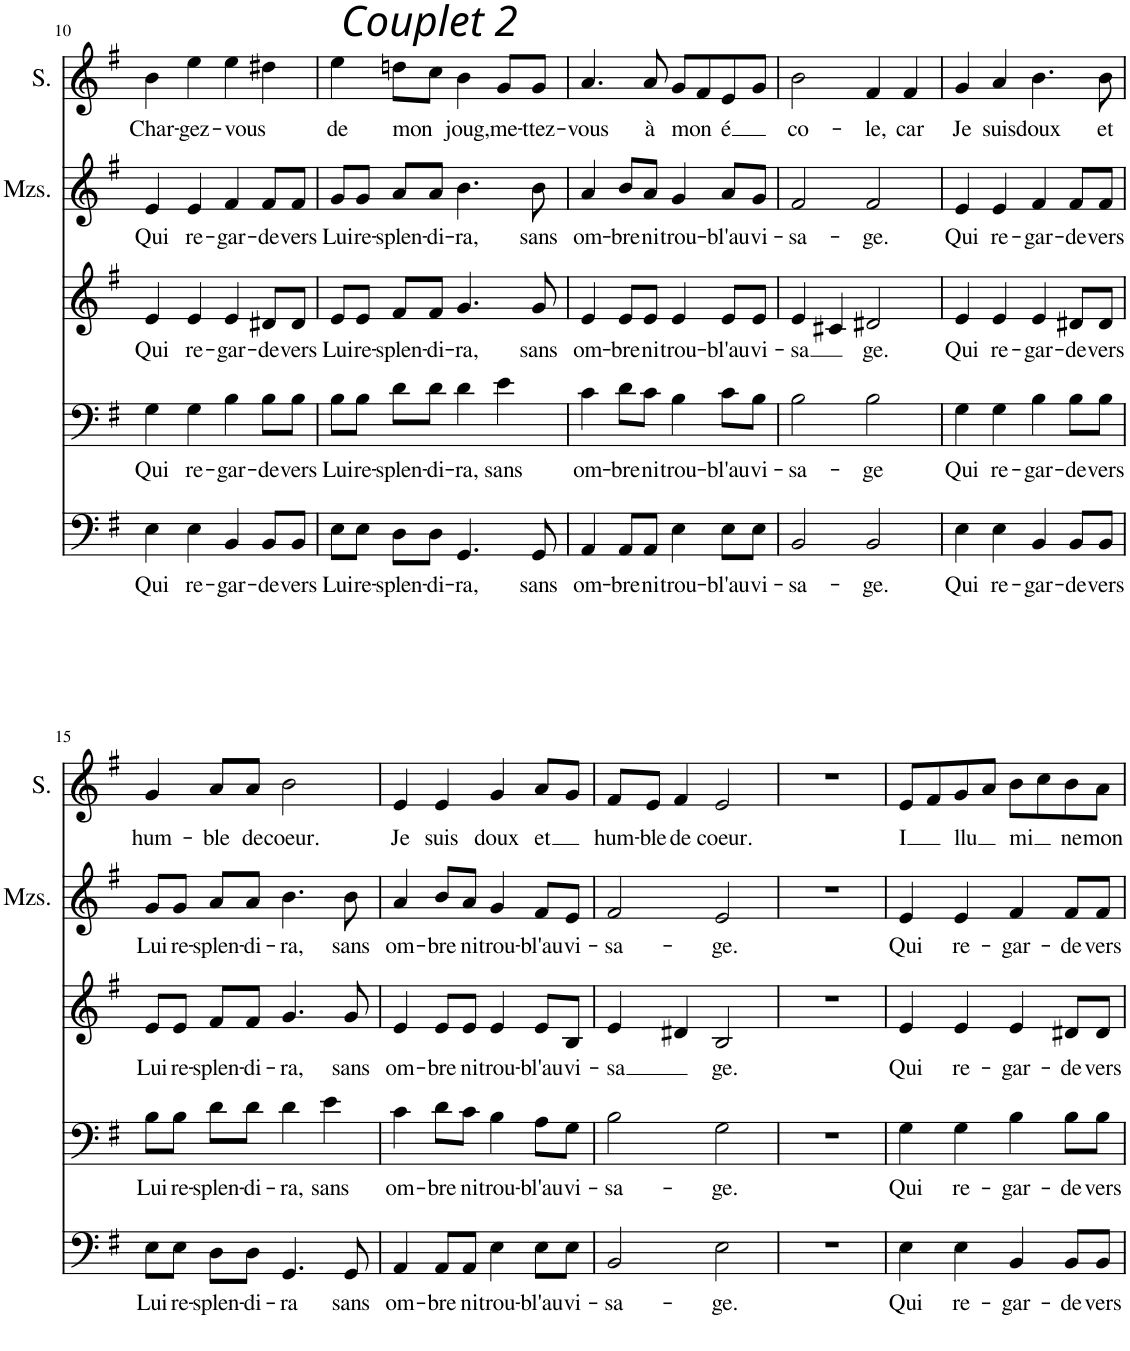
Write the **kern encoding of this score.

**kern	**text	**kern	**text	**kern	**text	**kern	**text	**kern	**text
*part5	*part5	*part4	*part4	*part3	*part3	*part2	*part2	*part1	*part1
*staff5	*staff5	*staff4	*staff4	*staff3	*staff3	*staff2	*staff2	*staff1	*staff1
*I"Basse	*	*I"Ténor	*	*I"Alto	*	*I"Mezzo-soprano	*	*I"Soprano	*
*	*	*	*	*	*	*I'Mzs.	*	*I'S.	*
!!LO:PB:g=z
*clefF4	*	*clefF4	*	*clefG2	*	*clefG2	*	*clefG2	*
*k[f#]	*	*k[f#]	*	*k[f#]	*	*k[f#]	*	*k[f#]	*
*M4/4	*	*M4/4	*	*M4/4	*	*M4/4	*	*M4/4	*
=10	=10	=10	=10	=10	=10	=10	=10	=10	=10
!	!LO:LY:b	!	!LO:LY:b	!	!LO:LY:b	!	!LO:LY:b	!	!LO:LY:b
4E\	Qui	4G\	Qui	4e/	Qui	4e/	Qui	4b\	Char-
!	!LO:LY:b	!	!LO:LY:b	!	!LO:LY:b	!	!LO:LY:b	!	!LO:LY:b
4E\	re-	4G\	re-	4e/	re-	4e/	re-	4ee\	-gez-
!	!LO:LY:b	!	!LO:LY:b	!	!LO:LY:b	!	!LO:LY:b	!	!LO:LY:b
4BB/	-gar-	4B\	-gar-	4e/	-gar-	4f#/	-gar-	4ee\	-vous
!	!LO:LY:b	!	!LO:LY:b	!	!LO:LY:b	!	!LO:LY:b	!	!
8BB/L	-de	8B\L	-de	8d#X/L	-de	8f#/L	-de	4dd#X\	.
!	!LO:LY:b	!	!LO:LY:b	!	!LO:LY:b	!	!LO:LY:b	!	!
8BB/J	vers	8B\J	vers	8d#/J	vers	8f#/J	vers	.	.
=11	=11	=11	=11	=11	=11	=11	=11	=11	=11
!	!LO:LY:b	!	!LO:LY:b	!	!LO:LY:b	!	!LO:LY:b	!	!LO:LY:b
8E\L	Lui	8B\L	Lui	8e/L	Lui	8g/L	Lui	4ee\	de
!	!LO:LY:b	!	!LO:LY:b	!	!LO:LY:b	!	!LO:LY:b	!	!
8E\J	re-	8B\J	re-	8e/J	re-	8g/J	re-	.	.
!	!	!	!	!	!	!	!	!LO:TX:a:i:t=Couplet 2	!
!	!LO:LY:b	!	!LO:LY:b	!	!LO:LY:b	!	!LO:LY:b	!	!LO:LY:b
8D\L	-splen-	8d\L	-splen-	8f#/L	-splen-	8a/L	-splen-	8ddn\L	mon
!	!LO:LY:b	!	!LO:LY:b	!	!LO:LY:b	!	!LO:LY:b	!	!
8D\J	-di-	8d\J	-di-	8f#/J	-di-	8a/J	-di-	8cc\J	.
!	!LO:LY:b	!	!LO:LY:b	!	!LO:LY:b	!	!LO:LY:b	!	!LO:LY:b
4.GG/	-ra,	4d\	-ra,	4.g/	-ra,	4.b\	-ra,	4b\	joug,
!	!	!	!LO:LY:b	!	!	!	!	!	!LO:LY:b
.	.	4e\	sans	.	.	.	.	8g/L	me-
!	!LO:LY:b	!	!	!	!LO:LY:b	!	!LO:LY:b	!	!LO:LY:b
8GG/	sans	.	.	8g/	sans	8b\	sans	8g/J	-ttez-
=12	=12	=12	=12	=12	=12	=12	=12	=12	=12
!	!LO:LY:b	!	!LO:LY:b	!	!LO:LY:b	!	!LO:LY:b	!	!LO:LY:b
4AA/	om-	4c\	om-	4e/	om-	4a/	om-	4.a/	-vous
!	!LO:LY:b	!	!LO:LY:b	!	!LO:LY:b	!	!LO:LY:b	!	!
8AA/L	-bre	8d\L	-bre	8e/L	-bre	8b/L	-bre	.	.
!	!LO:LY:b	!	!LO:LY:b	!	!LO:LY:b	!	!LO:LY:b	!	!LO:LY:b
8AA/J	ni	8c\J	ni	8e/J	ni	8a/J	ni	8a/	à
!	!LO:LY:b	!	!LO:LY:b	!	!LO:LY:b	!	!LO:LY:b	!	!LO:LY:b
4E\	trou-	4B\	trou-	4e/	trou-	4g/	trou-	8g/L	mon
.	.	.	.	.	.	.	.	8f#/	.
!	!LO:LY:b	!	!LO:LY:b	!	!LO:LY:b	!	!LO:LY:b	!	!LO:LY:b
8E\L	-bl'au	8c\L	-bl'au	8e/L	-bl'au	8a/L	-bl'au	8e/	é
!	!LO:LY:b	!	!LO:LY:b	!	!LO:LY:b	!	!LO:LY:b	!	!
8E\J	vi-	8B\J	vi-	8e/J	vi-	8g/J	vi-	8g/J	.
=13	=13	=13	=13	=13	=13	=13	=13	=13	=13
!	!LO:LY:b	!	!LO:LY:b	!	!LO:LY:b	!	!LO:LY:b	!	!LO:LY:b
2BB/	-sa-	2B\	-sa-	4e/	-sa	2f#/	-sa-	2b\	co-
.	.	.	.	4c#X/	.	.	.	.	.
!	!LO:LY:b	!	!LO:LY:b	!	!LO:LY:b	!	!LO:LY:b	!	!LO:LY:b
2BB/	-ge.	2B\	-ge	2d#X/	ge.	2f#/	-ge.	4f#/	-le,
!	!	!	!	!	!	!	!	!	!LO:LY:b
.	.	.	.	.	.	.	.	4f#/	car
=14	=14	=14	=14	=14	=14	=14	=14	=14	=14
!	!LO:LY:b	!	!LO:LY:b	!	!LO:LY:b	!	!LO:LY:b	!	!LO:LY:b
4E\	Qui	4G\	Qui	4e/	Qui	4e/	Qui	4g/	Je
!	!LO:LY:b	!	!LO:LY:b	!	!LO:LY:b	!	!LO:LY:b	!	!LO:LY:b
4E\	re-	4G\	re-	4e/	re-	4e/	re-	4a/	suis
!	!LO:LY:b	!	!LO:LY:b	!	!LO:LY:b	!	!LO:LY:b	!	!LO:LY:b
4BB/	-gar-	4B\	-gar-	4e/	-gar-	4f#/	-gar-	4.b\	doux
!	!LO:LY:b	!	!LO:LY:b	!	!LO:LY:b	!	!LO:LY:b	!	!
8BB/L	-de	8B\L	-de	8d#X/L	-de	8f#/L	-de	.	.
!	!LO:LY:b	!	!LO:LY:b	!	!LO:LY:b	!	!LO:LY:b	!	!LO:LY:b
8BB/J	vers	8B\J	vers	8d#/J	vers	8f#/J	vers	8b\	et
!!LO:LB:g=z
=15	=15	=15	=15	=15	=15	=15	=15	=15	=15
!	!LO:LY:b	!	!LO:LY:b	!	!LO:LY:b	!	!LO:LY:b	!	!LO:LY:b
8E\L	Lui	8B\L	Lui	8e/L	Lui	8g/L	Lui	4g/	hum-
!	!LO:LY:b	!	!LO:LY:b	!	!LO:LY:b	!	!LO:LY:b	!	!
8E\J	re-	8B\J	re-	8e/J	re-	8g/J	re-	.	.
!	!LO:LY:b	!	!LO:LY:b	!	!LO:LY:b	!	!LO:LY:b	!	!LO:LY:b
8D\L	-splen-	8d\L	-splen-	8f#/L	-splen-	8a/L	-splen-	8a/L	-ble
!	!LO:LY:b	!	!LO:LY:b	!	!LO:LY:b	!	!LO:LY:b	!	!LO:LY:b
8D\J	-di-	8d\J	-di-	8f#/J	-di-	8a/J	-di-	8a/J	de
!	!LO:LY:b	!	!LO:LY:b	!	!LO:LY:b	!	!LO:LY:b	!	!LO:LY:b
4.GG/	-ra	4d\	-ra,	4.g/	-ra,	4.b\	-ra,	2b\	coeur.
!	!	!	!LO:LY:b	!	!	!	!	!	!
.	.	4e\	sans	.	.	.	.	.	.
!	!LO:LY:b	!	!	!	!LO:LY:b	!	!LO:LY:b	!	!
8GG/	sans	.	.	8g/	sans	8b\	sans	.	.
=16	=16	=16	=16	=16	=16	=16	=16	=16	=16
!	!LO:LY:b	!	!LO:LY:b	!	!LO:LY:b	!	!LO:LY:b	!	!LO:LY:b
4AA/	om-	4c\	om-	4e/	om-	4a/	om-	4e/	Je
!	!LO:LY:b	!	!LO:LY:b	!	!LO:LY:b	!	!LO:LY:b	!	!LO:LY:b
8AA/L	-bre	8d\L	-bre	8e/L	-bre	8b/L	-bre	4e/	suis
!	!LO:LY:b	!	!LO:LY:b	!	!LO:LY:b	!	!LO:LY:b	!	!
8AA/J	ni	8c\J	ni	8e/J	ni	8a/J	ni	.	.
!	!LO:LY:b	!	!LO:LY:b	!	!LO:LY:b	!	!LO:LY:b	!	!LO:LY:b
4E\	trou-	4B\	trou-	4e/	trou-	4g/	trou-	4g/	doux
!	!LO:LY:b	!	!LO:LY:b	!	!LO:LY:b	!	!LO:LY:b	!	!LO:LY:b
8E\L	-bl'au	8A\L	-bl'au	8e/L	-bl'au	8f#/L	-bl'au	8a/L	et
!	!LO:LY:b	!	!LO:LY:b	!	!LO:LY:b	!	!LO:LY:b	!	!
8E\J	vi-	8G\J	vi-	8B/J	vi-	8e/J	vi-	8g/J	.
=17	=17	=17	=17	=17	=17	=17	=17	=17	=17
!	!LO:LY:b	!	!LO:LY:b	!	!LO:LY:b	!	!LO:LY:b	!	!LO:LY:b
2BB/	-sa-	2B\	-sa-	4e/	-sa	2f#/	-sa-	8f#/L	hum-
!	!	!	!	!	!	!	!	!	!LO:LY:b
.	.	.	.	.	.	.	.	8e/J	-ble
!	!	!	!	!	!	!	!	!	!LO:LY:b
.	.	.	.	4d#X/	.	.	.	4f#/	de
!	!LO:LY:b	!	!LO:LY:b	!	!LO:LY:b	!	!LO:LY:b	!	!LO:LY:b
2E\	-ge.	2G\	-ge.	2B/	ge.	2e/	-ge.	2e/	coeur.
=18	=18	=18	=18	=18	=18	=18	=18	=18	=18
1r	.	1r	.	1r	.	1r	.	1r	.
=19	=19	=19	=19	=19	=19	=19	=19	=19	=19
!	!LO:LY:b	!	!LO:LY:b	!	!LO:LY:b	!	!LO:LY:b	!	!LO:LY:b
4E\	Qui	4G\	Qui	4e/	Qui	4e/	Qui	8e/L	-I
.	.	.	.	.	.	.	.	8f#/	.
!	!LO:LY:b	!	!LO:LY:b	!	!LO:LY:b	!	!LO:LY:b	!	!LO:LY:b
4E\	re-	4G\	re-	4e/	re-	4e/	re-	8g/	llu
.	.	.	.	.	.	.	.	8a/J	.
!	!LO:LY:b	!	!LO:LY:b	!	!LO:LY:b	!	!LO:LY:b	!	!LO:LY:b
4BB/	-gar-	4B\	-gar-	4e/	-gar-	4f#/	-gar-	8b\L	mi
.	.	.	.	.	.	.	.	8cc\	.
!	!LO:LY:b	!	!LO:LY:b	!	!LO:LY:b	!	!LO:LY:b	!	!LO:LY:b
8BB/L	-de	8B\L	-de	8d#X/L	-de	8f#/L	-de	8b\	ne
!	!LO:LY:b	!	!LO:LY:b	!	!LO:LY:b	!	!LO:LY:b	!	!LO:LY:b
8BB/J	vers	8B\J	vers	8d#/J	vers	8f#/J	vers	8a\J	mon
=	=	=	=	=	=	=	=	=	=
*-	*-	*-	*-	*-	*-	*-	*-	*-	*-
